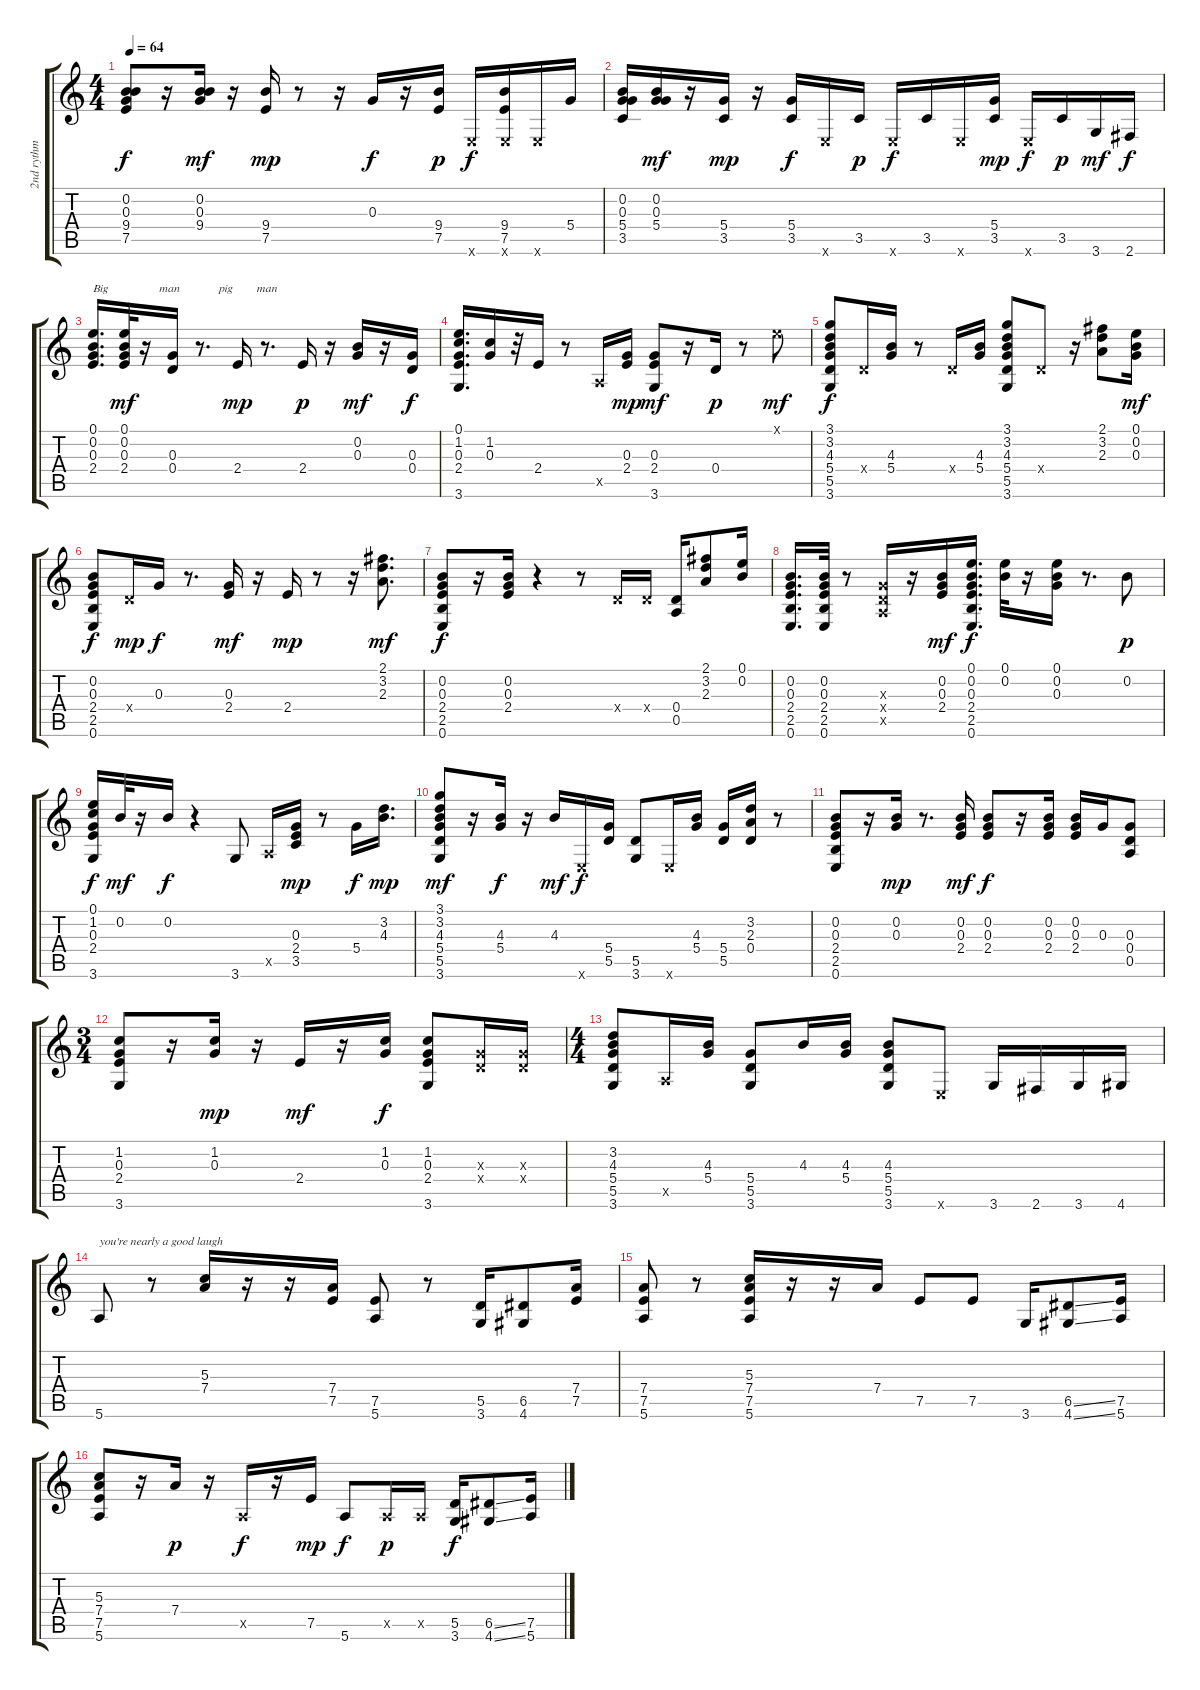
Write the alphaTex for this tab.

\track ("2nd rythm guitar" "2nd rythm ") {instrument electricguitarclean}
\staff {score tabs}
\tuning (E4 B3 G3 D3 A2 E2) {hide}
\ts (4 4)
\tempo 64
\clef g2
\ks c
(0.2 0.3 9.4 7.5).8{dy f} r.16 (0.2 0.3 9.4).16{dy mf} r.16 (9.4 7.5).16{dy mp} r.8 r.16 0.3.16{dy f} r.16 (9.4 7.5).16{dy p} 0.6{x}.16{dy f} (9.4 7.5 0.6{x}).16 0.6{x}.16 5.4.16 |
(0.2 0.3 5.4 3.5).16 (0.2 0.3 5.4).16{dy mf} r.16 (5.4 3.5).16{dy mp} r.16 (5.4 3.5).16{dy f} 0.6{x}.16 3.5.16{dy p} 0.6{x}.16{dy f} 3.5.16 0.6{x}.16 (5.4 3.5).16{dy mp} 0.6{x}.16{dy f} 3.5.16{dy p} 3.6.16{dy mf} 2.6.16{dy f} |
(0.1 0.2 0.3 2.4).16{d txt "Big                 man             pig        man"} (0.1 0.2 0.3 2.4).32{dy mf} r.16 (0.3 0.4).16 r.8{d} 2.4.16{dy mp} r.8{d} 2.4.16{dy p} r.16 (0.2 0.3).16{dy mf} r.16 (0.3 0.4).16{dy f} |
(0.1 1.2 0.3 2.4 3.6).16{d} (1.2 0.3).16 r.32 2.4.16 r.8 0.5{x}.16 (0.3 2.4).16{dy mp} (0.3 2.4 3.6).8{dy mf} r.16 0.4.16{dy p} r.8 0.1{x}.8{dy mf} |
(3.1 3.2 4.3 5.4 5.5 3.6).8{dy f} 0.4{x}.16 (4.3 5.4).16 r.8 0.4{x}.16 (4.3 5.4).16 (3.1 3.2 4.3 5.4 5.5 3.6).8 0.4{x}.8 r.16 (2.1 3.2 2.3).8 (0.1 0.2 0.3).16{dy mf} |
(0.2 0.3 2.4 2.5 0.6).8{dy f} 0.4{x}.16{dy mp} 0.3.16{dy f} r.8{d} (0.3 2.4).16{dy mf} r.16 2.4.16{dy mp} r.8 r.16 (2.1 3.2 2.3).8{d dy mf} |
(0.2 0.3 2.4 2.5 0.6).8{dy f} r.16 (0.2 0.3 2.4).16 r.4 r.8 0.4{x}.16 0.4{x}.16 (0.4 0.5).16 (2.1 3.2 2.3).8 (0.1 0.2).16 |
(0.2 0.3 2.4 2.5 0.6).16{d} (0.2 0.3 2.4 2.5 0.6).32 r.8 (0.3{x} 0.4{x} 0.5{x}).16 r.16 (0.2 0.3 2.4).16{dy mf} (0.1 0.2 0.3 2.4 2.5 0.6).16{d dy f} (0.1 0.2).32 r.16 (0.1 0.2 0.3).16 r.8{d} 0.2.8{dy p} |
(0.1 1.2 0.3 2.4 3.6).16{dy f} 0.2.32{dy mf} r.16 0.2.16{dy f} r.4 3.6.8 0.5{x}.16 (0.3 2.4 3.5).16{dy mp} r.8 5.4.16{dy f} (3.2 4.3).16{d dy mp} |
(3.1 3.2 4.3 5.4 5.5 3.6).8{dy mf} r.16 (4.3 5.4).16{dy f} r.16 4.3.16{dy mf} 0.6{x}.16{dy f} (5.4 5.5).16 (5.5 3.6).8 0.6{x}.16 (4.3 5.4).16 (5.4 5.5).16 (3.2 2.3 0.4).16 r.8 |
(0.2 0.3 2.4 2.5 0.6).8 r.16 (0.2 0.3).16{dy mp} r.8{d} (0.2 0.3 2.4).16{dy mf} (0.2 0.3 2.4).8{dy f} r.16 (0.2 0.3 2.4).16 (0.2 0.3 2.4).16 0.3.16 (0.3 0.4 0.5).8 |
\ts (3 4)
(1.2 0.3 2.4 3.6).8 r.16 (1.2 0.3).16{dy mp} r.16 2.4.16{dy mf} r.16 (1.2 0.3).16{dy f} (1.2 0.3 2.4 3.6).8 (0.3{x} 0.4{x}).16 (0.3{x} 0.4{x}).16 |
\ts (4 4)
(3.2 4.3 5.4 5.5 3.6).8 0.5{x}.16 (4.3 5.4).16 (5.4 5.5 3.6).8 4.3.16 (4.3 5.4).16 (4.3 5.4 5.5 3.6).8 0.6{x}.8 3.6.16 2.6.16 3.6.16 4.6.16 |
5.6.8{txt "you're nearly a good laugh"} r.8 (5.3 7.4).16 r.16 r.16 (7.4 7.5).16 (7.5 5.6).8 r.8 (5.5 3.6).16 (6.5 4.6).8 (7.4 7.5).16 |
(7.4 7.5 5.6).8 r.8 (5.3 7.4 7.5 5.6).16 r.16 r.16 7.4.16 7.5.8 7.5.8 3.6.16 (6.5{ss} 4.6{ss}).8 (7.5 5.6).16 |
(5.3 7.4 7.5 5.6).8 r.16 7.4.16{dy p} r.16 0.5{x}.16{dy f} r.16 7.5.16{dy mp} 5.6.8{dy f} 0.5{x}.16{dy p} 0.5{x}.16 (5.5 3.6).16{dy f} (6.5{ss} 4.6{ss}).8 (7.5 5.6).16
